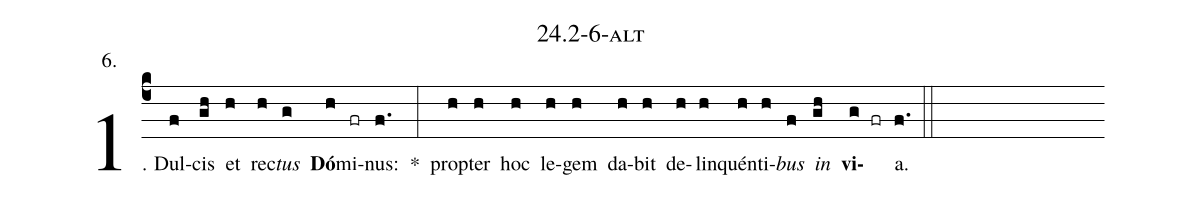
name: 24.2-6-alt;
annotation: 6.;
%%
(c4)1. Dul(f)cis(gh) et(h) rec(h)<i>tus</i>(g) <b>Dó</b>(h)mi(fr)nus:(f.) *(:) prop(h)ter(h) hoc(h) le(h)gem(h) da(h)bit(h) de(h)lin(h)quén(h)ti(h)<i>bus</i>(f) <i>in</i>(gh) <b>vi</b>(g fr)a.(f.) (::)


%E(h) u(h) o(f) u(gh) a(g) e.(f.) (::)
